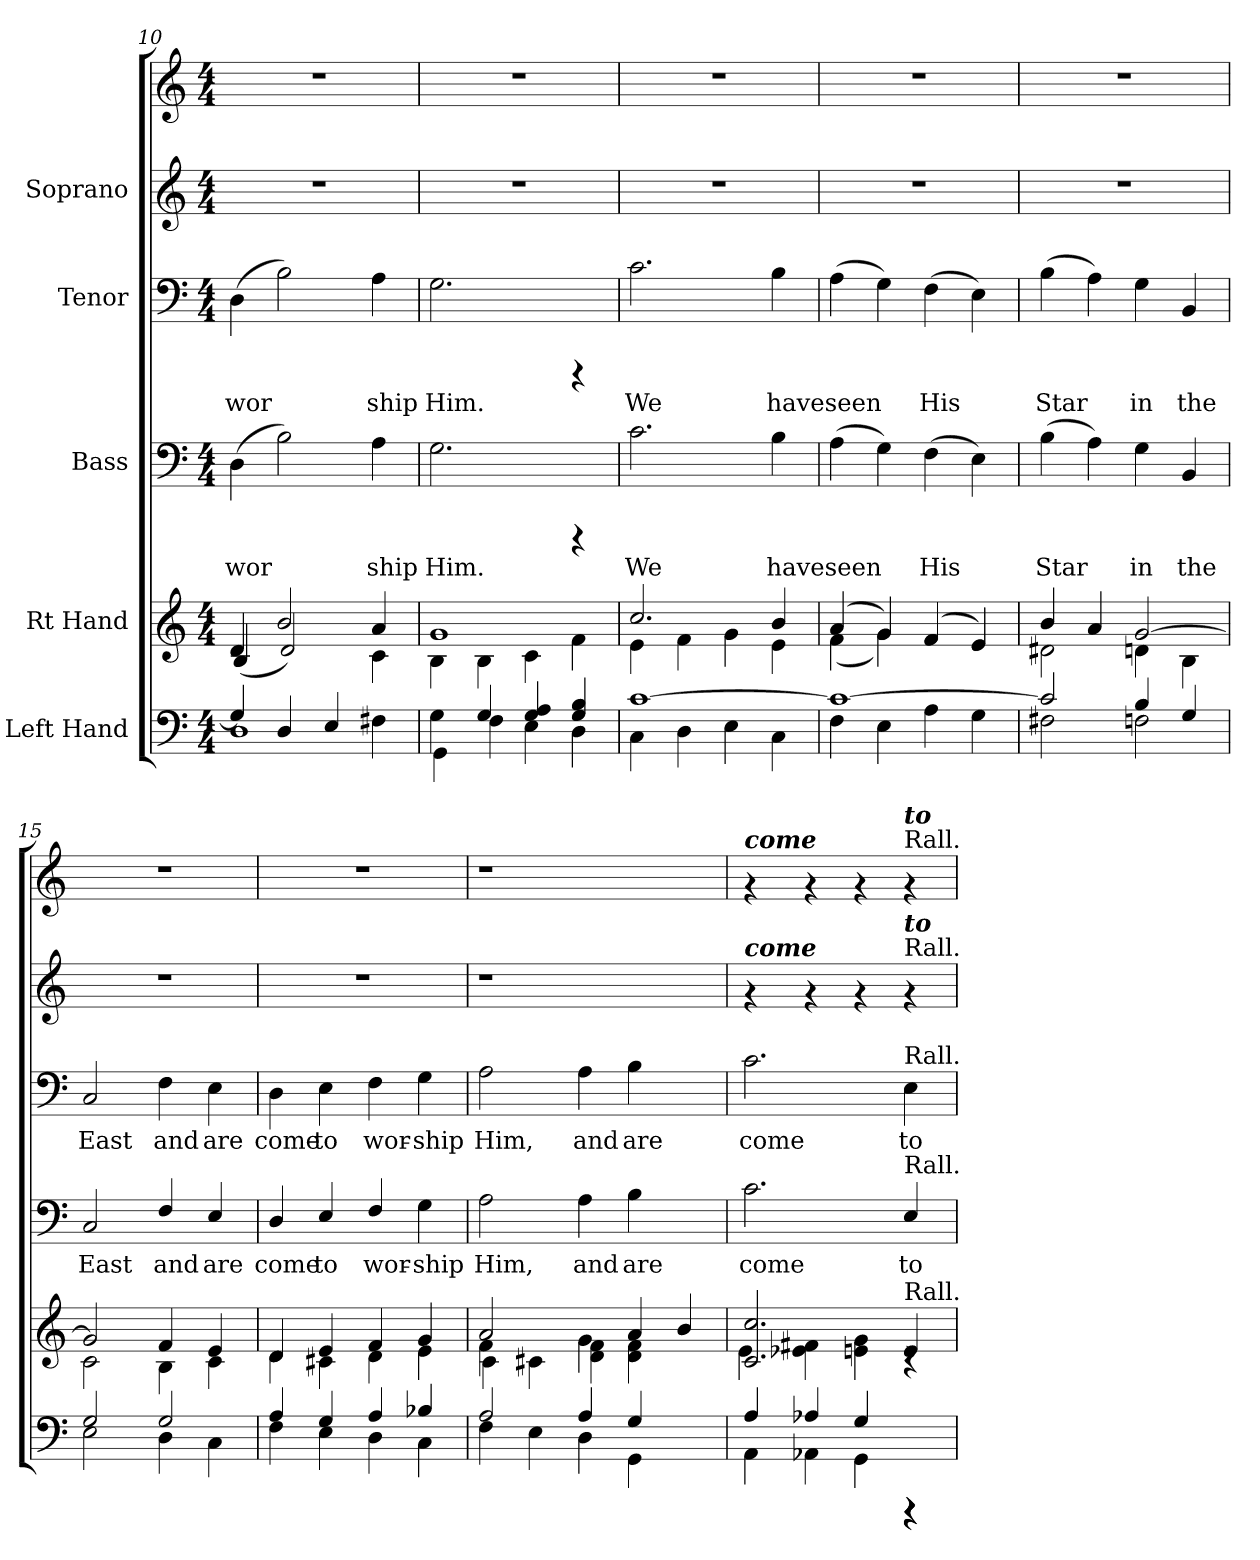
**kern	**kern	**kern	**text	**kern	**text	**kern	**kern
*part5	*part4	*part3	*part3	*part2	*part2	*part1	*part1
*staff6	*staff5	*staff4	*staff4	*staff3	*staff3	*staff2	*staff1
*I"Left Hand	*I"Rt Hand	*I"Bass	*	*I"Tenor	*	*I"Soprano	*
*clefF4	*clefG2	*clefF4	*	*clefF4	*	*clefG2	*clefG2
*M4/4	*M4/4	*M4/4	*	*M4/4	*	*M4/4	*M4/4
=10	=10	=10	=10	=10	=10	=10	=10
*^	*^	*	*	*	*	*	*
!	!	!	!	!	!LO:LY:b	!	!LO:LY:b	!	!
4G/]	1D	4d/	(<4B/	(>4D\	wor-	(>4D\	wor-	1r	1r
!	!	!	!	!	!LO:LY:b	!	!LO:LY:b	!	!
4D/	.	2b/	2d/)	2B\)	-	2B\)	-	.	.
4E/	.	.	.	.	.	.	.	.	.
!	!	!	!	!	!LO:LY:b	!	!LO:LY:b	!	!
4F#X\	.	4a/	4c\	4A\	ship	4A\	ship	.	.
=11	=11	=11	=11	=11	=11	=11	=11	=11	=11
!	!	!	!	!	!LO:LY:b	!	!LO:LY:b	!	!
4G\	4GG\	1g	4B\	2.G\	Him.	2.G\	Him.	1r	1r
4G/	4F\	.	4B\	.	.	.	.	.	.
4A/ 4G/	4E\	.	4c\	.	.	.	.	.	.
4B/ 4G/	4D\	.	4f\	4rCCC	.	4rCCC	.	.	.
=12	=12	=12	=12	=12	=12	=12	=12	=12	=12
!	!	!	!	!	!LO:LY:b	!	!LO:LY:b	!	!
[<1c	4C\	2.cc/	4e\	2.c\	We	2.c\	We	1r	1r
.	4D\	.	4f\	.	.	.	.	.	.
.	4E\	.	4g\	.	.	.	.	.	.
!	!	!	!	!	!LO:LY:b	!	!LO:LY:b	!	!
.	4C\	4b/	4e\	4B\	have	4B\	have	.	.
!!LO:PB:g=z
=13	=13	=13	=13	=13	=13	=13	=13	=13	=13
!	!	!	!	!	!LO:LY:b	!	!LO:LY:b	!	!
1c_<	4F\	(<4a/	(>4f\	(>4A\	seen	(>4A\	seen	1r	1r
!	!	!	!	!	!LO:LY:b	!	!LO:LY:b	!	!
.	4E\	4g/)	4g\)	4G\)	.	4G\)	.	.	.
!	!	!	!	!	!LO:LY:b	!	!LO:LY:b	!	!
.	4A\	(<4f/	4f/	(>4F\	His	(>4F\	His	.	.
!	!	!	!	!	!LO:LY:b	!	!LO:LY:b	!	!
.	4G\	4e/)	4e/	4E\)	.	4E\)	.	.	.
=14	=14	=14	=14	=14	=14	=14	=14	=14	=14
!	!	!	!	!	!LO:LY:b	!	!LO:LY:b	!	!
2c/]	2F#X\	4b/	2d#X\	(>4B\	Star	(>4B\	Star	1r	1r
!	!	!	!	!	!LO:LY:b	!	!LO:LY:b	!	!
.	.	4a/	.	4A\)	.	4A\)	.	.	.
!	!	!	!	!	!LO:LY:b	!	!LO:LY:b	!	!
4B/	2Fn\	[<2g/	4dn\	4G\	in	4G\	in	.	.
!	!	!	!	!	!LO:LY:b	!	!LO:LY:b	!	!
4G/	.	.	4B\	4BB/	the	4BB/	the	.	.
=15	=15	=15	=15	=15	=15	=15	=15	=15	=15
!	!	!	!	!	!LO:LY:b	!	!LO:LY:b	!	!
2G/	2E\	2g/]	2c\	2C/	East	2C/	East	1r	1r
!	!	!	!	!	!LO:LY:b	!	!LO:LY:b	!	!
2G/	4D\	4f/	4B\	4F/	and	4F\	and	.	.
!	!	!	!	!	!LO:LY:b	!	!LO:LY:b	!	!
.	4C\	4e/	4c\	4E/	are	4E\	are	.	.
=16	=16	=16	=16	=16	=16	=16	=16	=16	=16
!	!	!	!	!	!LO:LY:b	!	!LO:LY:b	!	!
4A/	4F\	4d/	4d\	4D/	come	4D\	come	1r	1r
!	!	!	!	!	!LO:LY:b	!	!LO:LY:b	!	!
4G/	4E\	4e/	4c#X\	4E/	to	4E\	to	.	.
!	!	!	!	!	!LO:LY:b	!	!LO:LY:b	!	!
4A/	4D\	4f/	4d\	4F/	wor-	4F\	wor-	.	.
!	!	!	!	!	!LO:LY:b	!	!LO:LY:b	!	!
4B-X/	4C\	4g/	4e\	4G\	-ship	4G\	-ship	.	.
=17	=17	=17	=17	=17	=17	=17	=17	=17	=17
*	*	*	*^	*	*	*	*	*	*
!	!	!	!	!	!	!LO:LY:b	!	!LO:LY:b	!	!
2A/	4F\	2a/	4f\	4c\	2A\	Him,	2A\	Him,	1r	1r
.	4E\	.	1ryy	4c#X\	.	.	.	.	.	.
!	!	!	!	!	!	!LO:LY:b	!	!LO:LY:b	!	!
4A/	4D\	4g\	.	4f\ 4d\	4A\	and	4A\	and	.	.
!	!	!	!	!	!	!LO:LY:b	!	!LO:LY:b	!	!
4G/	4GG\	4a/	.	4f\ 4d\	4B\	are	4B\	are	.	.
4ryy	4ryy	4b/	.	4ryy	4ryy	.	4ryy	.	4ryy	4ryy
=18	=18	=18	=18	=18	=18	=18	=18	=18	=18	=18
!	!	!	!	!	!	!	!	!	!	!LO:TX:a:Bi:t=come
!	!	!	!	!	!	!	!	!	!LO:TX:a:Bi:t=come	!
!	!	!	!	!	!	!LO:LY:b	!	!LO:LY:b	!	!
*	*	*	*v	*v	*	*	*	*	*	*
4A/	4AA\	2.cc/ 2.c/	4e\	2.c\	come	2.c\	come	4rf	4rf
4A-X/	4AA-X\	.	4f#X\ 4e-X\	.	.	.	.	4rf	4rf
4G/	4GG\	.	4g\ 4en\	.	.	.	.	4rf	4rf
!	!	!	!	!	!	!	!	!	!LO:TX:a:t=Rall.
!	!	!	!	!	!	!	!	!	!LO:TX:a:Bi:t=to
!	!	!	!	!	!	!	!	!LO:TX:a:t=Rall.	!
!	!	!	!	!	!	!	!	!LO:TX:a:Bi:t=to	!
!	!	!	!	!	!	!LO:TX:a:t=Rall.	!	!	!
!	!	!	!	!LO:TX:a:t=Rall.	!	!	!	!	!
!	!	!LO:TX:a:t=Rall.	!	!	!	!	!	!	!
!	!	!	!	!	!LO:LY:b	!	!LO:LY:b	!	!
4rCCC	4rCCC	4e/	4rB	4E/	to	4E\	to	4rf	4rf
*v	*v	*	*	*	*	*	*	*	*
*	*v	*v	*	*	*	*	*	*
=	=	=	=	=	=	=	=
*-	*-	*-	*-	*-	*-	*-	*-
